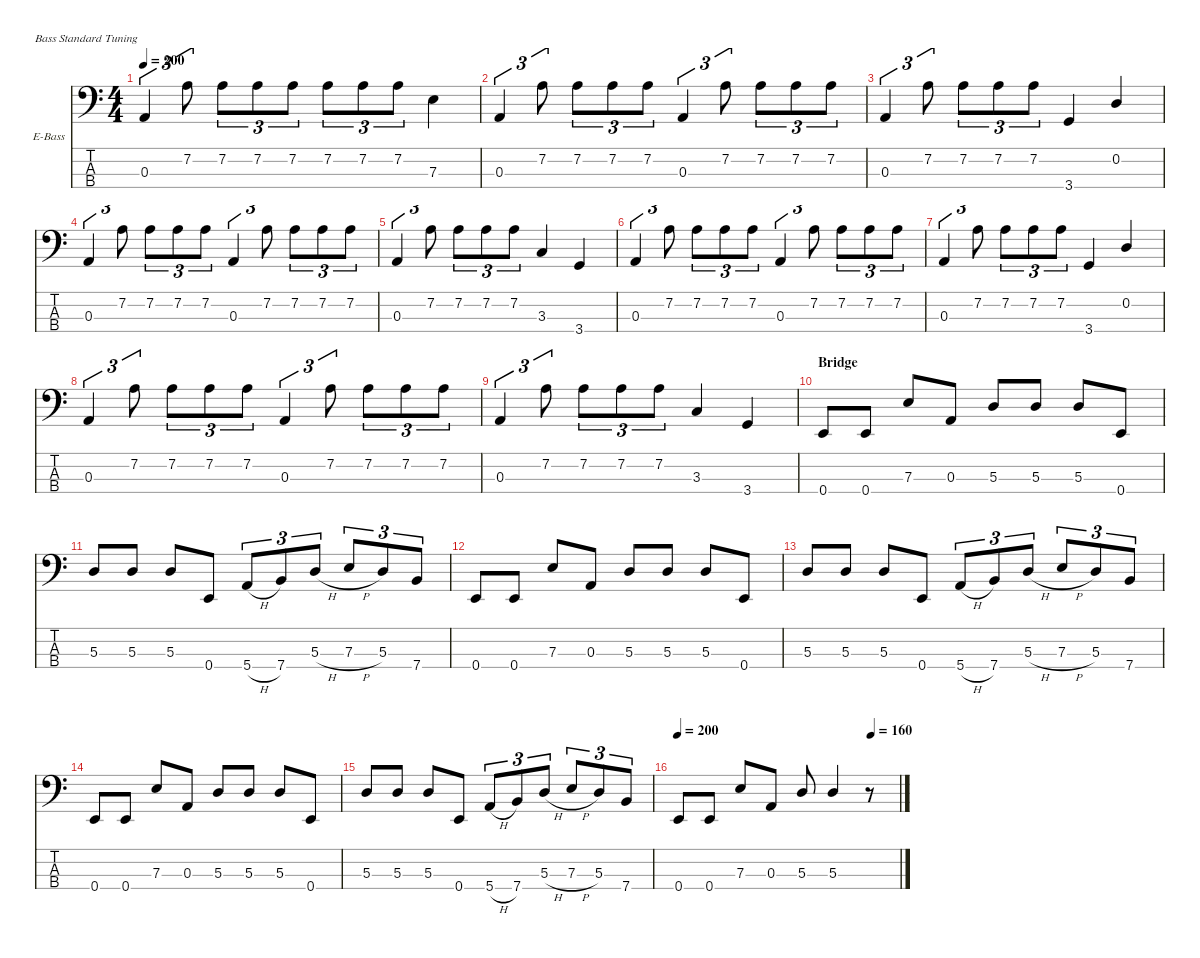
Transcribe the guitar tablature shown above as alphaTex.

\hideDynamics
\bracketExtendMode nobrackets
\firstSystemTrackNameOrientation horizontal
\otherSystemsTrackNameOrientation horizontal
\track ("Bass" "E-Bass") {instrument electricbassfinger}
\staff {score tabs}
\tuning (G2 D2 A1 E1)
\ts (4 4)
\tempo 200
\clef f4
\ks c
0.3.4{tu (3 2) dy f beam Up} 7.2.8{tu (3 2) beam Down} 7.2.8{tu (3 2) beam Down} 7.2.8{tu (3 2) beam Down} 7.2.8{tu (3 2) beam Down} 7.2.8{tu (3 2) beam Down} 7.2.8{tu (3 2) beam Down} 7.2.8{tu (3 2) beam Down} 7.3.4{beam Down} |
0.3.4{tu (3 2) beam Up} 7.2.8{tu (3 2) beam Down} 7.2.8{tu (3 2) beam Down} 7.2.8{tu (3 2) beam Down} 7.2.8{tu (3 2) beam Down} 0.3.4{tu (3 2) beam Up} 7.2.8{tu (3 2) beam Down} 7.2.8{tu (3 2) beam Down} 7.2.8{tu (3 2) beam Down} 7.2.8{tu (3 2) beam Down} |
0.3.4{tu (3 2) beam Up} 7.2.8{tu (3 2) beam Down} 7.2.8{tu (3 2) beam Down} 7.2.8{tu (3 2) beam Down} 7.2.8{tu (3 2) beam Down} 3.4.4{beam Up} 0.2.4{beam Up} |
0.3.4{tu (3 2) beam Up} 7.2.8{tu (3 2) beam Down} 7.2.8{tu (3 2) beam Down} 7.2.8{tu (3 2) beam Down} 7.2.8{tu (3 2) beam Down} 0.3.4{tu (3 2) beam Up} 7.2.8{tu (3 2) beam Down} 7.2.8{tu (3 2) beam Down} 7.2.8{tu (3 2) beam Down} 7.2.8{tu (3 2) beam Down} |
0.3.4{tu (3 2) beam Up} 7.2.8{tu (3 2) beam Down} 7.2.8{tu (3 2) beam Down} 7.2.8{tu (3 2) beam Down} 7.2.8{tu (3 2) beam Down} 3.3.4{beam Up} 3.4.4{beam Up} |
0.3.4{tu (3 2) beam Up} 7.2.8{tu (3 2) beam Down} 7.2.8{tu (3 2) beam Down} 7.2.8{tu (3 2) beam Down} 7.2.8{tu (3 2) beam Down} 0.3.4{tu (3 2) beam Up} 7.2.8{tu (3 2) beam Down} 7.2.8{tu (3 2) beam Down} 7.2.8{tu (3 2) beam Down} 7.2.8{tu (3 2) beam Down} |
0.3.4{tu (3 2) beam Up} 7.2.8{tu (3 2) beam Down} 7.2.8{tu (3 2) beam Down} 7.2.8{tu (3 2) beam Down} 7.2.8{tu (3 2) beam Down} 3.4.4{beam Up} 0.2.4{beam Up} |
0.3.4{tu (3 2) beam Up} 7.2.8{tu (3 2) beam Down} 7.2.8{tu (3 2) beam Down} 7.2.8{tu (3 2) beam Down} 7.2.8{tu (3 2) beam Down} 0.3.4{tu (3 2) beam Up} 7.2.8{tu (3 2) beam Down} 7.2.8{tu (3 2) beam Down} 7.2.8{tu (3 2) beam Down} 7.2.8{tu (3 2) beam Down} |
0.3.4{tu (3 2) beam Up} 7.2.8{tu (3 2) beam Down} 7.2.8{tu (3 2) beam Down} 7.2.8{tu (3 2) beam Down} 7.2.8{tu (3 2) beam Down} 3.3.4{beam Up} 3.4.4{beam Up} |
\section ("" "Bridge")
0.4.8{beam Up} 0.4.8{beam Up} 7.3.8{beam Up} 0.3.8{beam Up} 5.3.8{beam Up} 5.3.8{beam Up} 5.3.8{beam Up} 0.4.8{beam Up} |
5.3.8{beam Up} 5.3.8{beam Up} 5.3.8{beam Up} 0.4.8{beam Up} 5.4{h}.8{tu (3 2) beam Up} 7.4.8{tu (3 2) beam Up} 5.3{h}.8{tu (3 2) beam Up} 7.3{h}.8{tu (3 2) beam Up} 5.3.8{tu (3 2) beam Up} 7.4.8{tu (3 2) beam Up} |
0.4.8{beam Up} 0.4.8{beam Up} 7.3.8{beam Up} 0.3.8{beam Up} 5.3.8{beam Up} 5.3.8{beam Up} 5.3.8{beam Up} 0.4.8{beam Up} |
5.3.8{beam Up} 5.3.8{beam Up} 5.3.8{beam Up} 0.4.8{beam Up} 5.4{h}.8{tu (3 2) beam Up} 7.4.8{tu (3 2) beam Up} 5.3{h}.8{tu (3 2) beam Up} 7.3{h}.8{tu (3 2) beam Up} 5.3.8{tu (3 2) beam Up} 7.4.8{tu (3 2) beam Up} |
0.4.8{beam Up} 0.4.8{beam Up} 7.3.8{beam Up} 0.3.8{beam Up} 5.3.8{beam Up} 5.3.8{beam Up} 5.3.8{beam Up} 0.4.8{beam Up} |
5.3.8{beam Up} 5.3.8{beam Up} 5.3.8{beam Up} 0.4.8{beam Up} 5.4{h}.8{tu (3 2) beam Up} 7.4.8{tu (3 2) beam Up} 5.3{h}.8{tu (3 2) beam Up} 7.3{h}.8{tu (3 2) beam Up} 5.3.8{tu (3 2) beam Up} 7.4.8{tu (3 2) beam Up} |
\tempo 200
\tempo (160 0.875)
0.4.8{beam Up} 0.4.8{beam Up} 7.3.8{beam Up} 0.3.8{beam Up} 5.3.8{beam Up} 5.3.4{beam Up} r.8{beam Up}
